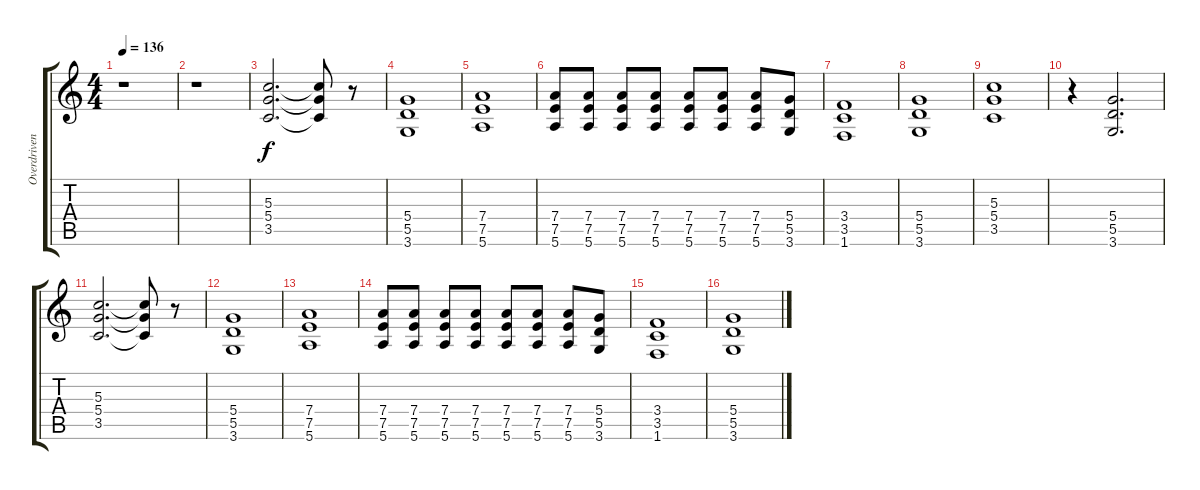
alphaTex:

\track ("Overdriven guitar" "Overdriven") {instrument distortionguitar}
\staff {score tabs}
\tuning (E4 B3 G3 D3 A2 E2) {hide}
\ts (4 4)
\tempo 136
\clef g2
\ks c
r.1{dy f} |
r.1 |
(5.3 5.4 3.5).2{d} (5.3{t} 5.4{t} 3.5{t}).8 r.8 |
(5.4 5.5 3.6).1 |
(7.4 7.5 5.6).1 |
(7.4 7.5 5.6).8 (7.4 7.5 5.6).8 (7.4 7.5 5.6).8 (7.4 7.5 5.6).8 (7.4 7.5 5.6).8 (7.4 7.5 5.6).8 (7.4 7.5 5.6).8 (5.4 5.5 3.6).8 |
(3.4 3.5 1.6).1 |
(5.4 5.5 3.6).1 |
(5.3 5.4 3.5).1 |
r.4 (5.4 5.5 3.6).2{d} |
(5.3 5.4 3.5).2{d} (5.3{t} 5.4{t} 3.5{t}).8 r.8 |
(5.4 5.5 3.6).1 |
(7.4 7.5 5.6).1 |
(7.4 7.5 5.6).8 (7.4 7.5 5.6).8 (7.4 7.5 5.6).8 (7.4 7.5 5.6).8 (7.4 7.5 5.6).8 (7.4 7.5 5.6).8 (7.4 7.5 5.6).8 (5.4 5.5 3.6).8 |
(3.4 3.5 1.6).1 |
(5.4 5.5 3.6).1
